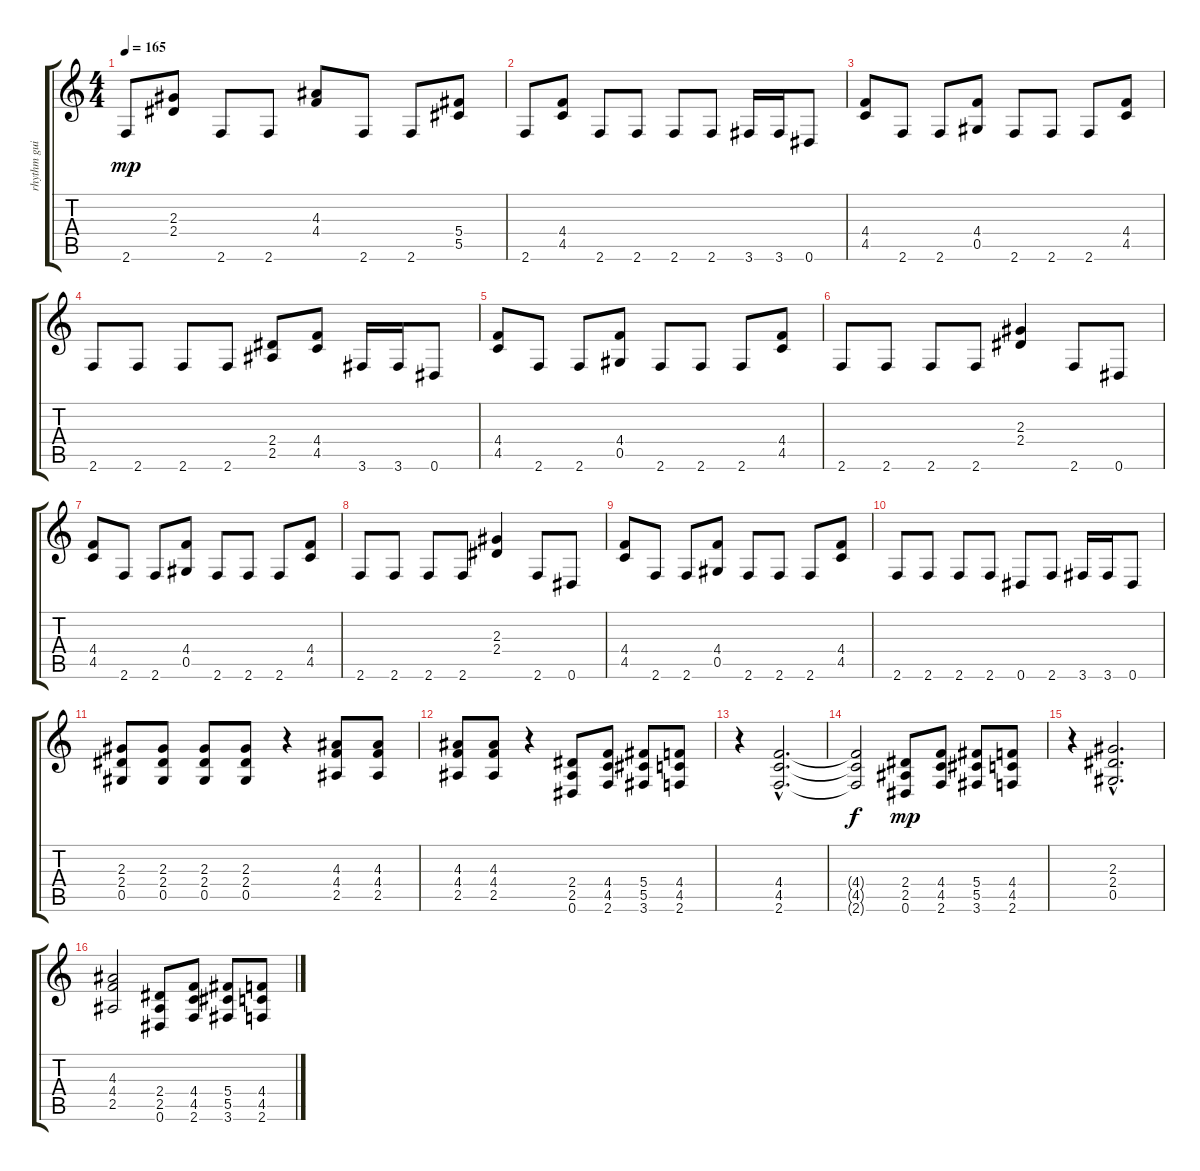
\track ("rhythm guitar I" "rhythm gui") {instrument overdrivenguitar}
\staff {score tabs}
\tuning (Eb4 Bb3 Gb3 Db3 Ab2 Eb2) {hide}
\ts (4 4)
\tempo 165
\clef g2
\ks c
2.6.8{dy mp} (2.3 2.4).8 2.6.8 2.6.8 (4.3 4.4).8 2.6.8 2.6.8 (5.4 5.5).8 |
2.6.8 (4.4 4.5).8 2.6.8 2.6.8 2.6.8 2.6.8 3.6.16 3.6.16 0.6.8 |
(4.4 4.5).8 2.6.8 2.6.8 (4.4 0.5).8 2.6.8 2.6.8 2.6.8 (4.4 4.5).8 |
2.6.8 2.6.8 2.6.8 2.6.8 (2.4 2.5).8 (4.4 4.5).8 3.6.16 3.6.16 0.6.8 |
(4.4 4.5).8 2.6.8 2.6.8 (4.4 0.5).8 2.6.8 2.6.8 2.6.8 (4.4 4.5).8 |
2.6.8 2.6.8 2.6.8 2.6.8 (2.3 2.4).4 2.6.8 0.6.8 |
(4.4 4.5).8 2.6.8 2.6.8 (4.4 0.5).8 2.6.8 2.6.8 2.6.8 (4.4 4.5).8 |
2.6.8 2.6.8 2.6.8 2.6.8 (2.3 2.4).4 2.6.8 0.6.8 |
(4.4 4.5).8 2.6.8 2.6.8 (4.4 0.5).8 2.6.8 2.6.8 2.6.8 (4.4 4.5).8 |
2.6.8 2.6.8 2.6.8 2.6.8 0.6.8 2.6.8 3.6.16 3.6.16 0.6.8 |
(2.3 2.4 0.5).8 (2.3 2.4 0.5).8 (2.3 2.4 0.5).8 (2.3 2.4 0.5).8 r.4 (4.3 4.4 2.5).8 (4.3 4.4 2.5).8 |
(4.3 4.4 2.5).8 (4.3 4.4 2.5).8 r.4 (2.4 2.5 0.6).8 (4.4 4.5 2.6).8 (5.4 5.5 3.6).8 (4.4 4.5 2.6).8 |
r.4 (4.4{hac} 4.5{hac} 2.6{hac}).2{d} |
(4.4{t} 4.5{t} 2.6{t}).2{dy f} (2.4 2.5 0.6).8{dy mp} (4.4 4.5 2.6).8 (5.4 5.5 3.6).8 (4.4 4.5 2.6).8 |
r.4 (2.3{hac} 2.4{hac} 0.5{hac}).2{d} |
(4.3 4.4 2.5).2 (2.4 2.5 0.6).8 (4.4 4.5 2.6).8 (5.4 5.5 3.6).8 (4.4 4.5 2.6).8
